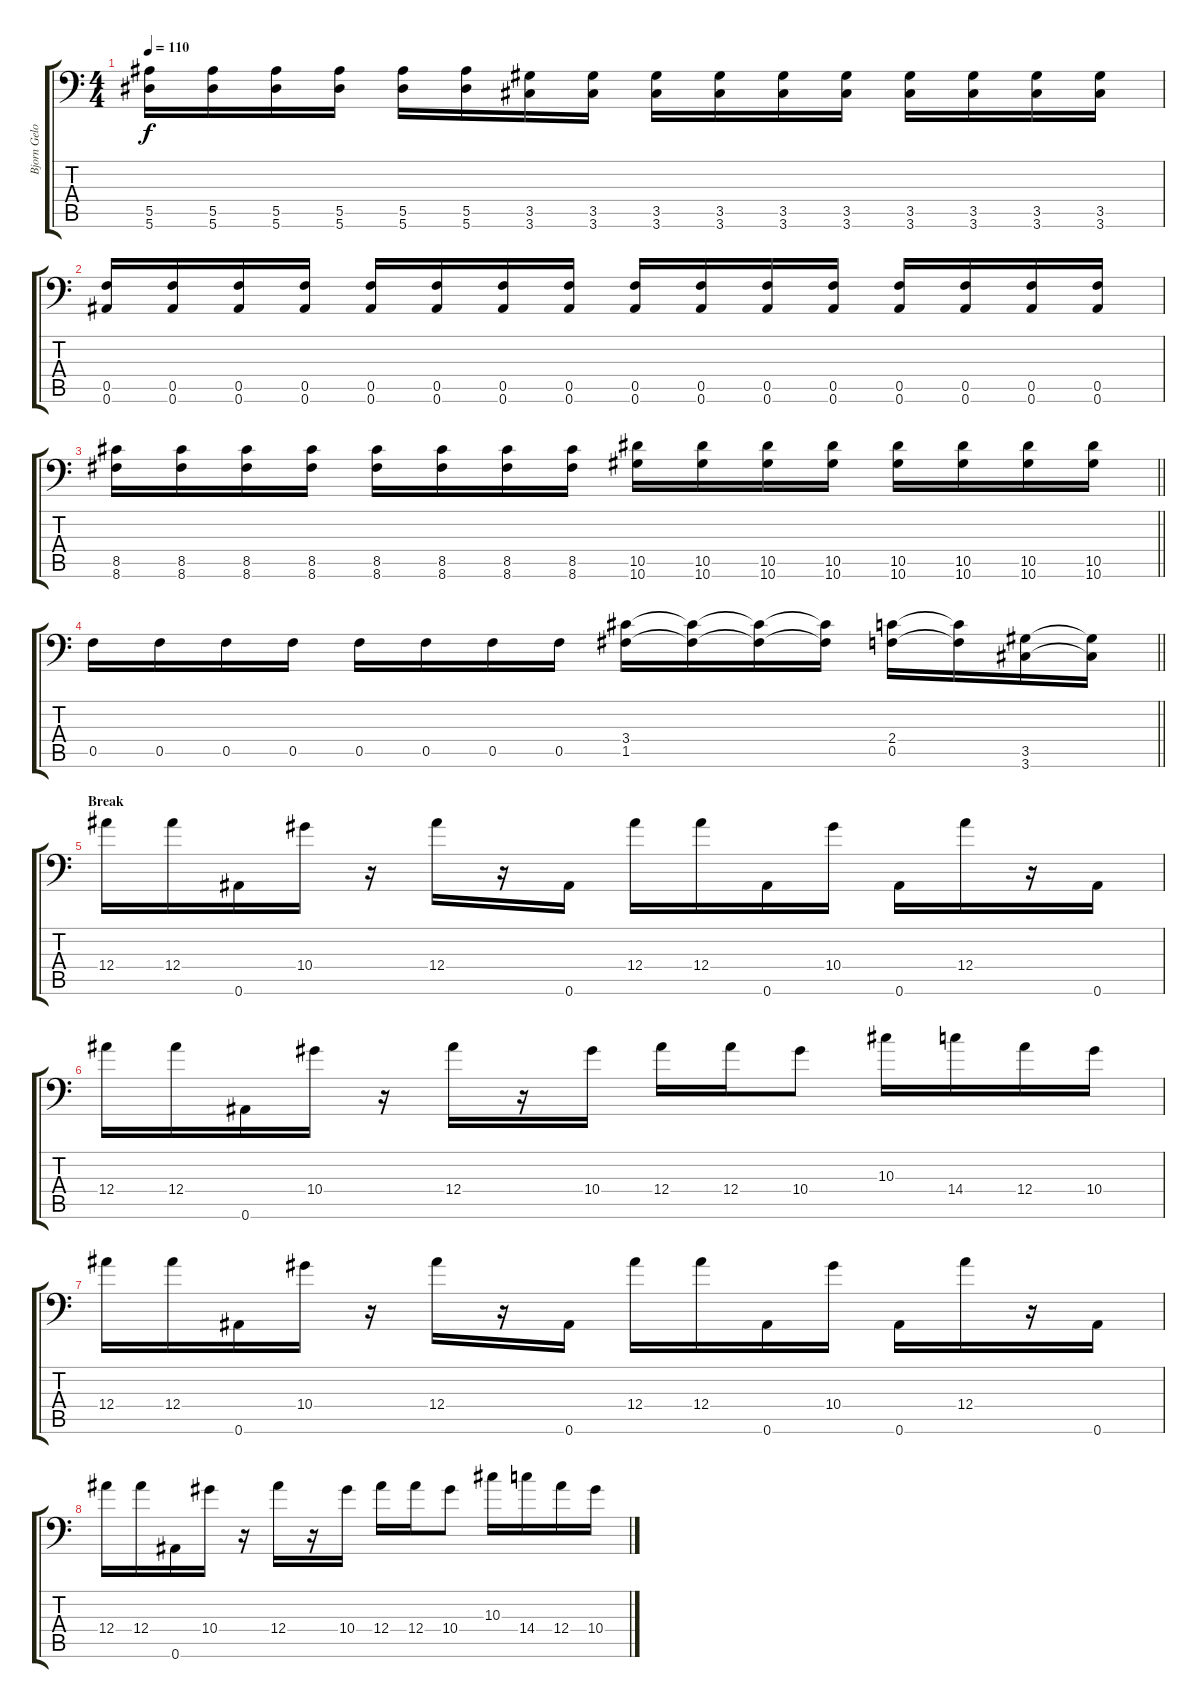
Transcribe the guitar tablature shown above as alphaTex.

\track ("Bjorn Gelotte" "Bjorn Gelo") {instrument distortionguitar}
\staff {score tabs}
\tuning (C4 G3 Eb3 Bb2 F2 Bb1) {hide}
\ts (4 4)
\tempo 110
\clef f4
\ks c
(5.5 5.6).16{dy f} (5.5 5.6).16 (5.5 5.6).16 (5.5 5.6).16 (5.5 5.6).16 (5.5 5.6).16 (3.5 3.6).16 (3.5 3.6).16 (3.5 3.6).16 (3.5 3.6).16 (3.5 3.6).16 (3.5 3.6).16 (3.5 3.6).16 (3.5 3.6).16 (3.5 3.6).16 (3.5 3.6).16 |
(0.5 0.6).16 (0.5 0.6).16 (0.5 0.6).16 (0.5 0.6).16 (0.5 0.6).16 (0.5 0.6).16 (0.5 0.6).16 (0.5 0.6).16 (0.5 0.6).16 (0.5 0.6).16 (0.5 0.6).16 (0.5 0.6).16 (0.5 0.6).16 (0.5 0.6).16 (0.5 0.6).16 (0.5 0.6).16 |
\barLineRight lightlight
(8.5 8.6).16 (8.5 8.6).16 (8.5 8.6).16 (8.5 8.6).16 (8.5 8.6).16 (8.5 8.6).16 (8.5 8.6).16 (8.5 8.6).16 (10.5 10.6).16 (10.5 10.6).16 (10.5 10.6).16 (10.5 10.6).16 (10.5 10.6).16 (10.5 10.6).16 (10.5 10.6).16 (10.5 10.6).16 |
\section ("" "")
\barLineRight lightlight
0.5.16 0.5.16 0.5.16 0.5.16 0.5.16 0.5.16 0.5.16 0.5.16 (3.4 1.5).16 (3.4{t} 1.5{t}).16 (3.4{t} 1.5{t}).16 (3.4{t} 1.5{t}).16 (2.4 0.5).16 (2.4{t} 0.5{t}).16 (3.5 3.6).16 (3.5{t} 3.6{t}).16 |
\section ("" "Break")
12.4.16 12.4.16 0.6.16 10.4.16 r.16 12.4.16 r.16 0.6.16 12.4.16 12.4.16 0.6.16 10.4.16 0.6.16 12.4.16 r.16 0.6.16 |
12.4.16 12.4.16 0.6.16 10.4.16 r.16 12.4.16 r.16 10.4.16 12.4.16 12.4.16 10.4.8 10.3.16 14.4.16 12.4.16 10.4.16 |
12.4.16 12.4.16 0.6.16 10.4.16 r.16 12.4.16 r.16 0.6.16 12.4.16 12.4.16 0.6.16 10.4.16 0.6.16 12.4.16 r.16 0.6.16 |
12.4.16 12.4.16 0.6.16 10.4.16 r.16 12.4.16 r.16 10.4.16 12.4.16 12.4.16 10.4.8 10.3.16 14.4.16 12.4.16 10.4.16
